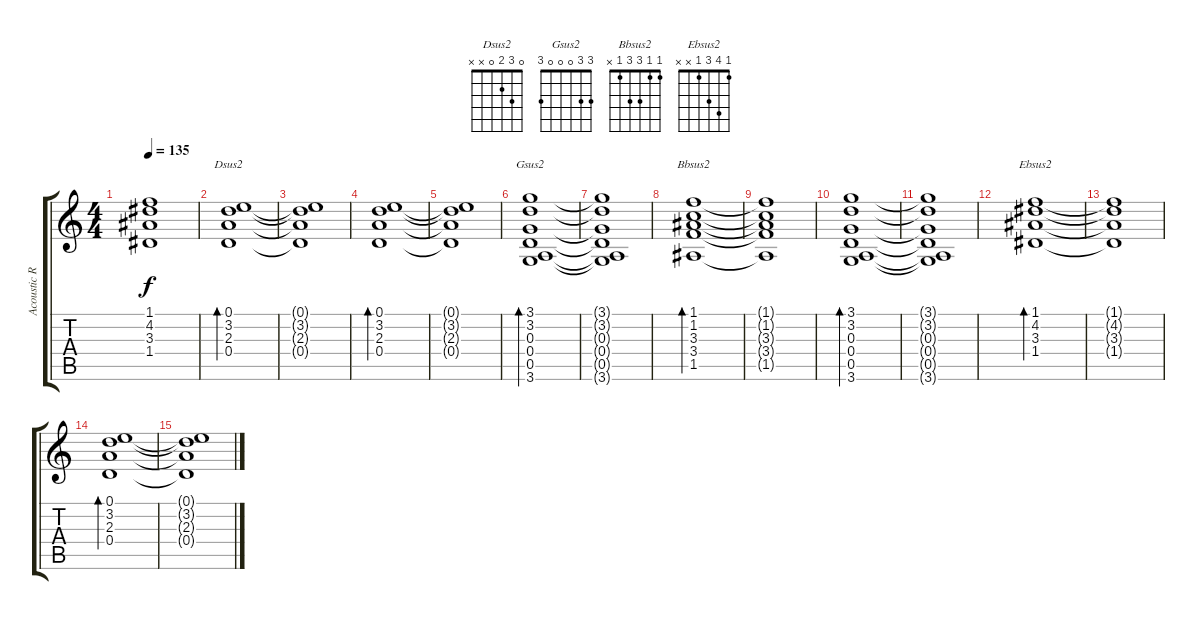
\track ("Acoustic Rhytm" "Acoustic R") {instrument acousticguitarsteel}
\staff {score tabs}
\tuning (E4 B3 G3 D3 A2 E2) {hide}
\chord ("Dsus2" 0 3 2 0 x x)
\chord ("Gsus2" 3 3 0 0 0 3)
\chord ("Bbsus2" 1 1 3 3 1 x)
\chord ("Ebsus2" 1 4 3 1 x x)
\ts (4 4)
\tempo 135
\clef g2
\ks c
(1.1{t} 4.2{t} 3.3{t} 1.4{t}).1{dy f} |
(0.1 3.2 2.3 0.4).1{bd 480 ch "Dsus2"} |
(0.1{t} 3.2{t} 2.3{t} 0.4{t}).1 |
(0.1 3.2 2.3 0.4).1{bd 480} |
(0.1{t} 3.2{t} 2.3{t} 0.4{t}).1 |
(3.1 3.2 0.3 0.4 0.5 3.6).1{bd 480 ch "Gsus2"} |
(3.1{t} 3.2{t} 0.3{t} 0.4{t} 0.5{t} 3.6{t}).1 |
(1.1 1.2 3.3 3.4 1.5).1{bd 480 ch "Bbsus2"} |
(1.1{t} 1.2{t} 3.3{t} 3.4{t} 1.5{t}).1 |
(3.1 3.2 0.3 0.4 0.5 3.6).1{bd 480} |
(3.1{t} 3.2{t} 0.3{t} 0.4{t} 0.5{t} 3.6{t}).1 |
(1.1 4.2 3.3 1.4).1{bd 480 ch "Ebsus2"} |
(1.1{t} 4.2{t} 3.3{t} 1.4{t}).1 |
(0.1 3.2 2.3 0.4).1{bd 480} |
(0.1{t} 3.2{t} 2.3{t} 0.4{t}).1
